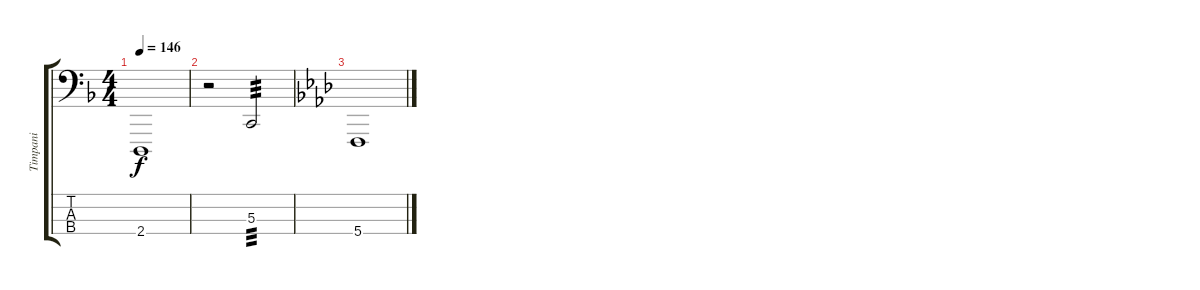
\track ("Timpani" "Timpani") {instrument timpani}
\staff {score tabs}
\tuning (A2 D2 G1 C1) {hide}
\ts (4 4)
\tempo 146
\clef f4
\ks dminor
2.4.1{dy f} |
r.2 5.3.2{tp 3} |
\ks fminor
5.4.1
